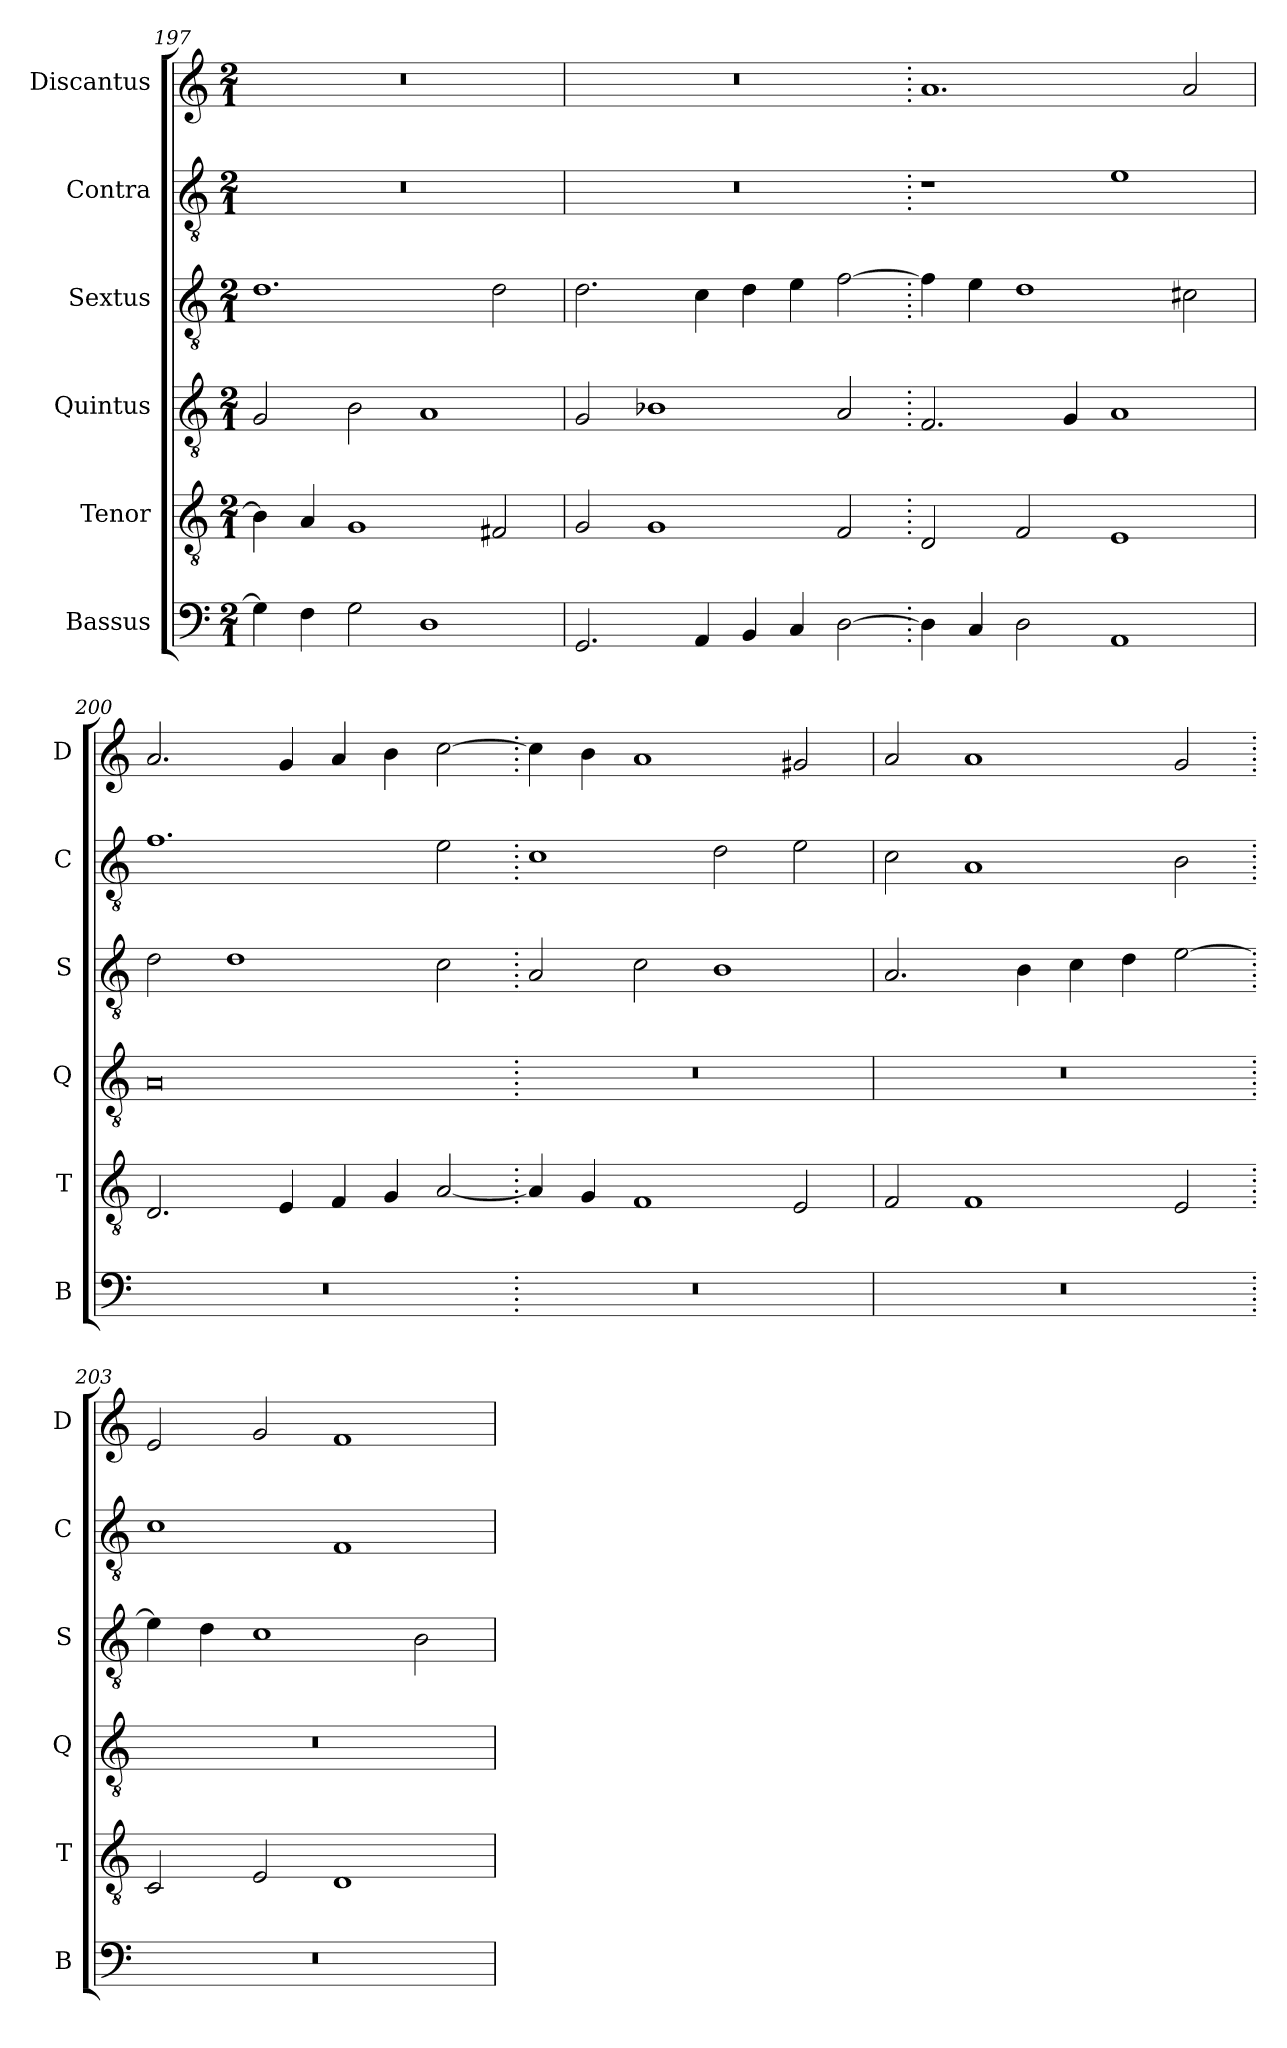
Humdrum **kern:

**kern	**kern	**kern	**kern	**kern	**kern
*part6	*part5	*part4	*part3	*part2	*part1
*staff6	*staff5	*staff4	*staff3	*staff2	*staff1
*I"Bassus	*I"Tenor	*I"Quintus	*I"Sextus	*I"Contra	*I"Discantus
*I'B	*I'T	*I'Q	*I'S	*I'C	*I'D
*clefF4	*clefGv2	*clefGv2	*clefGv2	*clefGv2	*clefG2
*k[]	*k[]	*k[]	*k[]	*k[]	*k[]
*M2/1	*M2/1	*M2/1	*M2/1	*M2/1	*M2/1
=197	=197	=197	=197	=197	=197
4G\]	4B\]	2G/	1.d	0r	0r
4F\	4A/	.	.	.	.
2G\	1G	2B\	.	.	.
1D	.	1A	.	.	.
.	2F#X/	.	2d\	.	.
=198	=198	=198	=198	=198	=198
2.GG/	2G/	2G/	2.d\	0r	0r
.	1G	1B-X	.	.	.
4AA/	.	.	4c\	.	.
4BB/	.	.	4d\	.	.
4C/	.	.	4e\	.	.
[2D\	2F/	2A/	[2f\	.	.
=199.	=199.	=199.	=199.	=199.	=199.
4D\]	2D/	2.F/	4f\]	1r	1.a
4C/	.	.	4e\	.	.
2D\	2F/	.	1d	.	.
.	.	4G/	.	.	.
1AA	1E	1A	.	1e	.
.	.	.	2c#X\	.	2a/
=200	=200	=200	=200	=200	=200
0r	2.D/	0A	2d\	1.f	2.a/
.	.	.	1d	.	.
.	4E/	.	.	.	4g/
.	4F/	.	.	.	4a/
.	4G/	.	.	.	4b\
.	[2A/	.	2c\	2e\	[2cc\
=201.	=201.	=201.	=201.	=201.	=201.
0r	4A/]	0r	2A/	1c	4cc\]
.	4G/	.	.	.	4b\
.	1F	.	2c\	.	1a
.	.	.	1B	2d\	.
.	2E/	.	.	2e\	2g#X/
=202	=202	=202	=202	=202	=202
0r	2F/	0r	2.A/	2c\	2a/
.	1F	.	.	1A	1a
.	.	.	4B\	.	.
.	.	.	4c\	.	.
.	.	.	4d\	.	.
.	2E/	.	[2e\	2B\	2g/
=203.	=203.	=203.	=203.	=203.	=203.
0r	2C/	0r	4e\]	1c	2e/
.	.	.	4d\	.	.
.	2E/	.	1c	.	2g/
.	1D	.	.	1F	1f
.	.	.	2B\	.	.
=	=	=	=	=	=
*-	*-	*-	*-	*-	*-
